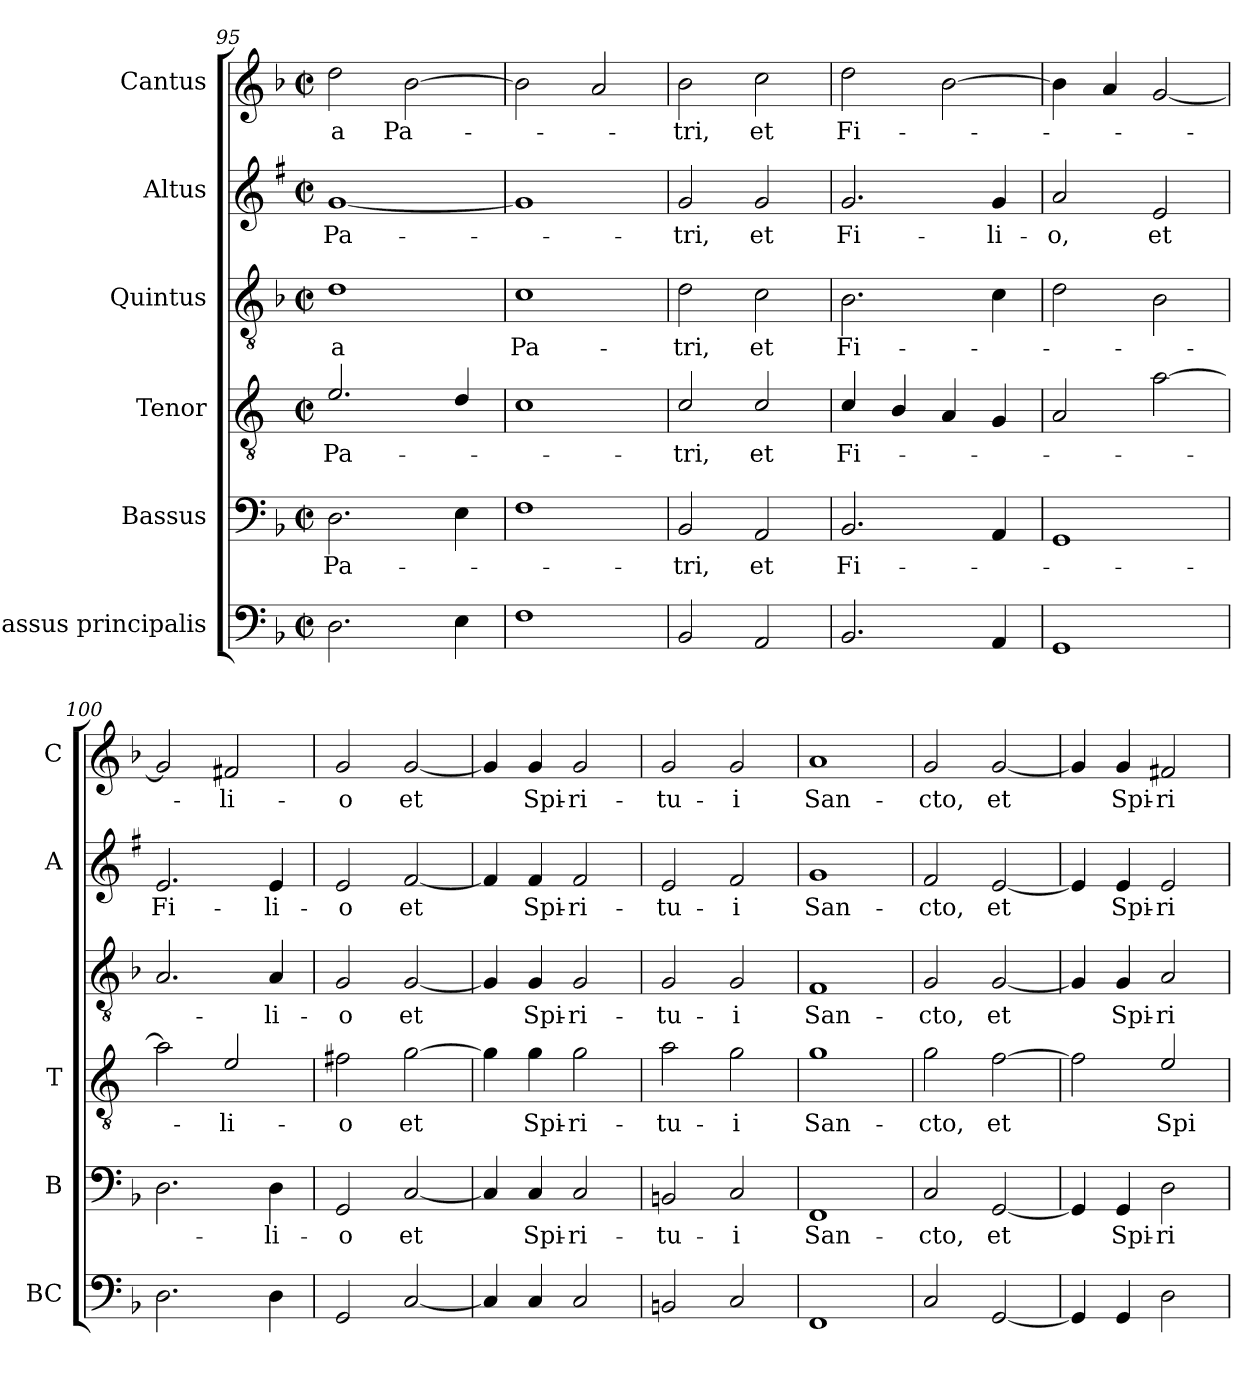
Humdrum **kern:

**kern	**kern	**text	**kern	**text	**kern	**text	**kern	**text	**kern	**text
*part6	*part5	*part5	*part4	*part4	*part3	*part3	*part2	*part2	*part1	*part1
*staff6	*staff5	*staff5	*staff4	*staff4	*staff3	*staff3	*staff2	*staff2	*staff1	*staff1
*I"Bassus principalis	*I"Bassus	*	*I"Tenor	*	*I"Quintus	*	*I"Altus	*	*I"Cantus	*
*I'BC	*I'B	*	*I'T	*	*	*	*I'A	*	*I'C	*
*clefF4	*clefF4	*	*clefGv2	*	*clefGv2	*	*clefG2	*	*clefG2	*
*	*	*	*ITrd4c7	*	*	*	*ITrd1c2	*	*	*
*k[b-]	*k[b-]	*	*k[b-]	*	*k[b-]	*	*k[b-]	*	*k[b-]	*
*F:	*F:	*	*F:	*	*F:	*	*F:	*	*F:	*
*M2/2	*M2/2	*	*M2/2	*	*M2/2	*	*M2/2	*	*M2/2	*
*met(c|)	*met(c|)	*	*met(c|)	*	*met(c|)	*	*met(c|)	*	*met(c|)	*
=95	=95	=95	=95	=95	=95	=95	=95	=95	=95	=95
!	!	!LO:LY:b	!	!LO:LY:b	!	!LO:LY:b	!	!LO:LY:b	!	!LO:LY:b
2.D\	2.D\	Pa-	2.A/	Pa-	1d	-a	[1f	Pa-	2dd\	-a
!	!	!	!	!	!	!	!	!	!	!LO:LY:b
.	.	.	.	.	.	.	.	.	[2b-\	Pa-
4E\	4E\	.	4G/	.	.	.	.	.	.	.
=96	=96	=96	=96	=96	=96	=96	=96	=96	=96	=96
!	!	!	!	!	!	!LO:LY:b	!	!	!	!
1F	1F	.	1F	.	1c	Pa-	1f]	.	2b-\]	.
.	.	.	.	.	.	.	.	.	2a/	.
=97	=97	=97	=97	=97	=97	=97	=97	=97	=97	=97
!	!	!LO:LY:b	!	!LO:LY:b	!	!LO:LY:b	!	!LO:LY:b	!	!LO:LY:b
2BB-/	2BB-/	-tri,	2F/	-tri,	2d\	-tri,	2f/	-tri,	2b-\	-tri,
!	!	!LO:LY:b	!	!LO:LY:b	!	!LO:LY:b	!	!LO:LY:b	!	!LO:LY:b
2AA/	2AA/	et	2F/	et	2c\	et	2f/	et	2cc\	et
=98	=98	=98	=98	=98	=98	=98	=98	=98	=98	=98
!	!	!LO:LY:b	!	!LO:LY:b	!	!LO:LY:b	!	!LO:LY:b	!	!LO:LY:b
2.BB-/	2.BB-/	Fi-	4F/	Fi-	2.B-\	Fi-	2.f/	Fi-	2dd\	Fi-
.	.	.	4E/	.	.	.	.	.	.	.
.	.	.	4D/	.	.	.	.	.	[2b-\	.
!	!	!	!	!	!	!	!	!LO:LY:b	!	!
4AA/	4AA/	.	4C/	.	4c\	.	4f/	-li-	.	.
=99	=99	=99	=99	=99	=99	=99	=99	=99	=99	=99
!	!	!	!	!	!	!	!	!LO:LY:b	!	!
1GG	1GG	.	2D/	.	2d\	.	2g/	-o,	4b-\]	.
.	.	.	.	.	.	.	.	.	4a/	.
!	!	!	!	!	!	!	!	!LO:LY:b	!	!
.	.	.	[2d\	.	2B-\	.	2d/	et	[2g/	.
=100	=100	=100	=100	=100	=100	=100	=100	=100	=100	=100
!	!	!	!	!	!	!	!	!LO:LY:b	!	!
2.D\	2.D\	.	2d\]	.	2.A/	.	2.d/	Fi-	2g/]	.
!	!	!	!	!LO:LY:b	!	!	!	!	!	!LO:LY:b
.	.	.	2A/	-li-	.	.	.	.	2f#X/	-li-
!	!	!LO:LY:b	!	!	!	!LO:LY:b	!	!LO:LY:b	!	!
4D\	4D\	-li-	.	.	4A/	-li-	4d/	-li-	.	.
=101	=101	=101	=101	=101	=101	=101	=101	=101	=101	=101
!	!	!LO:LY:b	!	!LO:LY:b	!	!LO:LY:b	!	!LO:LY:b	!	!LO:LY:b
2GG/	2GG/	-o	2Bn\	-o	2G/	-o	2d/	-o	2g/	-o
!	!	!LO:LY:b	!	!LO:LY:b	!	!LO:LY:b	!	!LO:LY:b	!	!LO:LY:b
[2C/	[2C/	et	[2c\	et	[2G/	et	[2e/	et	[2g/	et
!!LO:LB:g=z
=102	=102	=102	=102	=102	=102	=102	=102	=102	=102	=102
4C/]	4C/]	.	4c\]	.	4G/]	.	4e/]	.	4g/]	.
!	!	!LO:LY:b	!	!LO:LY:b	!	!LO:LY:b	!	!LO:LY:b	!	!LO:LY:b
4C/	4C/	Spi-	4c\	Spi-	4G/	Spi-	4e/	Spi-	4g/	Spi-
!	!	!LO:LY:b	!	!LO:LY:b	!	!LO:LY:b	!	!LO:LY:b	!	!LO:LY:b
2C/	2C/	-ri-	2c\	-ri-	2G/	-ri-	2e/	-ri-	2g/	-ri-
=103	=103	=103	=103	=103	=103	=103	=103	=103	=103	=103
!	!	!LO:LY:b	!	!LO:LY:b	!	!LO:LY:b	!	!LO:LY:b	!	!LO:LY:b
2BBn/	2BBn/	-tu-	2d\	-tu-	2G/	-tu-	2d/	-tu-	2g/	-tu-
!	!	!LO:LY:b	!	!LO:LY:b	!	!LO:LY:b	!	!LO:LY:b	!	!LO:LY:b
2C/	2C/	-i	2c\	-i	2G/	-i	2e/	-i	2g/	-i
=104	=104	=104	=104	=104	=104	=104	=104	=104	=104	=104
!	!	!LO:LY:b	!	!LO:LY:b	!	!LO:LY:b	!	!LO:LY:b	!	!LO:LY:b
1FF	1FF	San-	1c	San-	1F	San-	1f	San-	1a	San-
=105	=105	=105	=105	=105	=105	=105	=105	=105	=105	=105
!	!	!LO:LY:b	!	!LO:LY:b	!	!LO:LY:b	!	!LO:LY:b	!	!LO:LY:b
2C/	2C/	-cto,	2c\	-cto,	2G/	-cto,	2e/	-cto,	2g/	-cto,
!	!	!LO:LY:b	!	!LO:LY:b	!	!LO:LY:b	!	!LO:LY:b	!	!LO:LY:b
[2GG/	[2GG/	et	[2B-\	et	[2G/	et	[2d/	et	[2g/	et
=106	=106	=106	=106	=106	=106	=106	=106	=106	=106	=106
4GG/]	4GG/]	.	2B-\]	.	4G/]	.	4d/]	.	4g/]	.
!	!	!LO:LY:b	!	!	!	!LO:LY:b	!	!LO:LY:b	!	!LO:LY:b
4GG/	4GG/	Spi-	.	.	4G/	Spi-	4d/	Spi-	4g/	Spi-
!	!	!LO:LY:b	!	!LO:LY:b	!	!LO:LY:b	!	!LO:LY:b	!	!LO:LY:b
2D\	2D\	-ri-	2A/	Spi-	2A/	-ri-	2d/	-ri-	2f#X/	-ri-
=	=	=	=	=	=	=	=	=	=	=
*-	*-	*-	*-	*-	*-	*-	*-	*-	*-	*-
